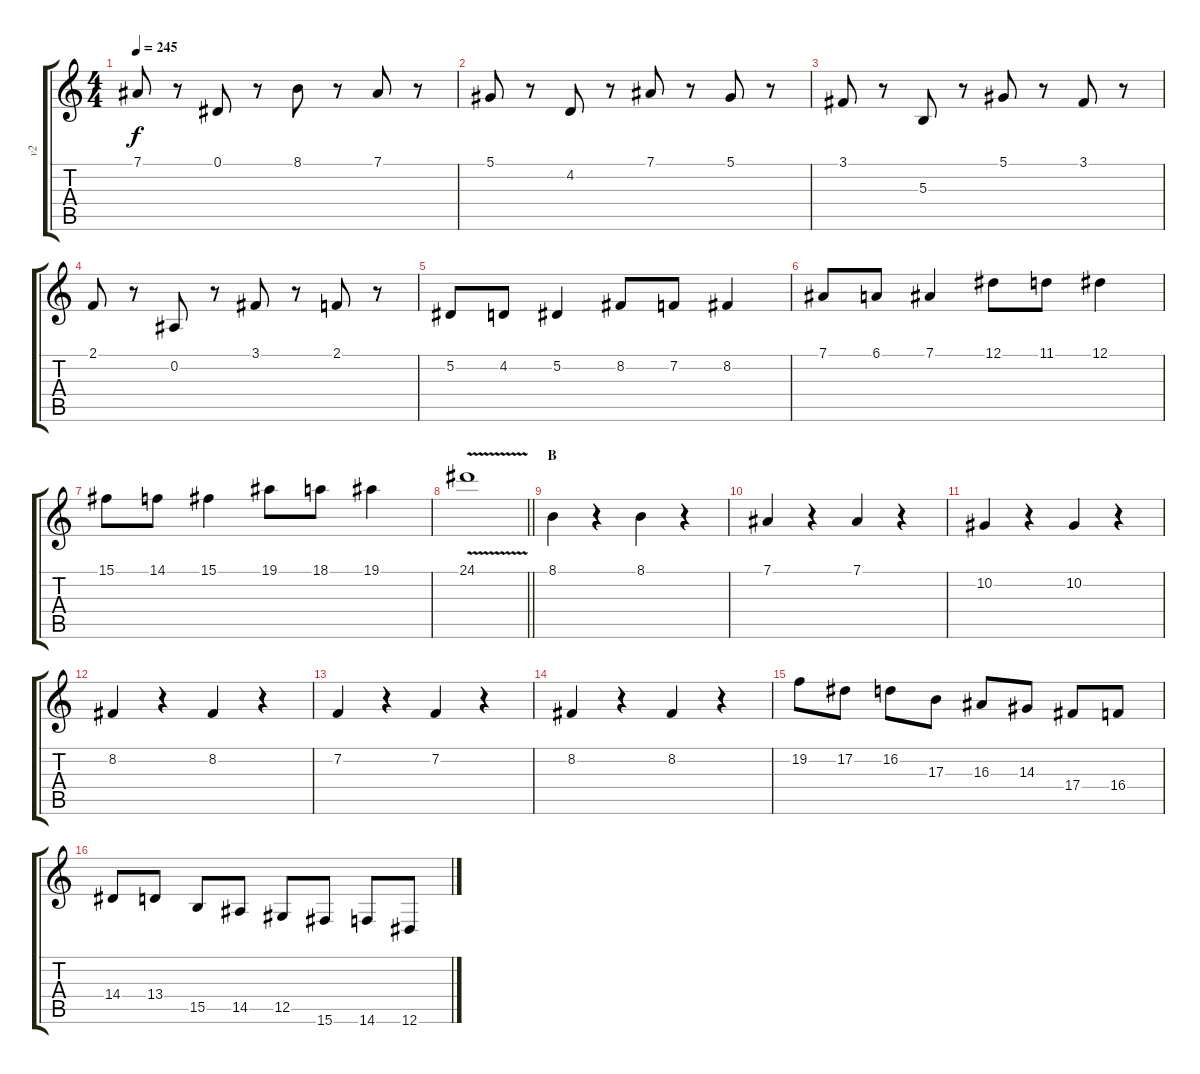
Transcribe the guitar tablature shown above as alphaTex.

\track ("v2" "v2") {instrument violin}
\staff {score tabs}
\tuning (Eb4 Bb3 Gb3 Db3 Ab2 Eb2) {hide}
\ts (4 4)
\tempo 245
\clef g2
\ks c
7.1.8{dy f} r.8 0.1.8 r.8 8.1.8 r.8 7.1.8 r.8 |
5.1.8 r.8 4.2.8 r.8 7.1.8 r.8 5.1.8 r.8 |
3.1.8 r.8 5.3.8 r.8 5.1.8 r.8 3.1.8 r.8 |
2.1.8 r.8 0.2.8 r.8 3.1.8 r.8 2.1.8 r.8 |
5.2.8 4.2.8 5.2.4 8.2.8 7.2.8 8.2.4 |
7.1.8 6.1.8 7.1.4 12.1.8 11.1.8 12.1.4 |
15.1.8 14.1.8 15.1.4 19.1.8 18.1.8 19.1.4 |
\barLineRight lightlight
24.1{v}.1 |
\section ("" "B")
8.1.4 r.4 8.1.4 r.4 |
7.1.4 r.4 7.1.4 r.4 |
10.2.4 r.4 10.2.4 r.4 |
8.2.4 r.4 8.2.4 r.4 |
7.2.4 r.4 7.2.4 r.4 |
8.2.4 r.4 8.2.4 r.4 |
19.2.8 17.2.8 16.2.8 17.3.8 16.3.8 14.3.8 17.4.8 16.4.8 |
14.4.8 13.4.8 15.5.8 14.5.8 12.5.8 15.6.8 14.6.8 12.6.8
